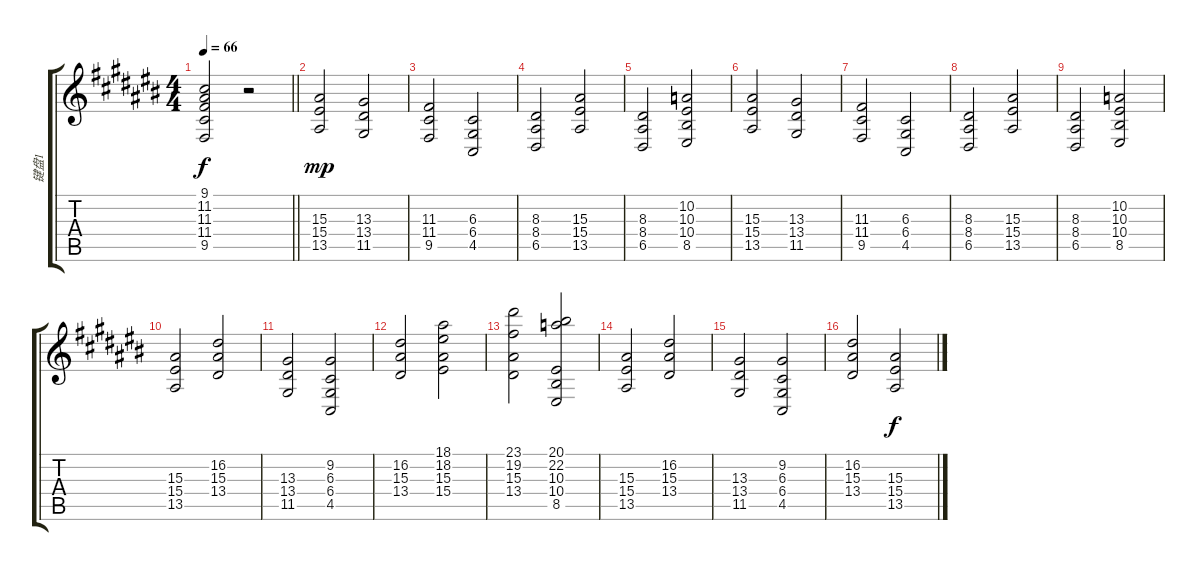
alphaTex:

\track ("键盘1" "键盘1") {instrument stringensemble2}
\staff {score tabs}
\tuning (E4 B3 G3 D3 A2 E2) {hide}
\ts (4 4)
\tempo 66
\clef g2
\barLineRight lightlight
\ks c#
(9.1 11.2 11.3 11.4 9.5).2{dy f} r.2 |
(15.3 15.4 13.5).2{dy mp} (13.3 13.4 11.5).2 |
(11.3 11.4 9.5).2 (6.3 6.4 4.5).2 |
(8.3 8.4 6.5).2 (15.3 15.4 13.5).2 |
(8.3 8.4 6.5).2 (10.2 10.3 10.4 8.5).2 |
(15.3 15.4 13.5).2 (13.3 13.4 11.5).2 |
(11.3 11.4 9.5).2 (6.3 6.4 4.5).2 |
(8.3 8.4 6.5).2 (15.3 15.4 13.5).2 |
(8.3 8.4 6.5).2 (10.2 10.3 10.4 8.5).2 |
(15.3 15.4 13.5).2 (16.2 15.3 13.4).2 |
(13.3 13.4 11.5).2 (9.2 6.3 6.4 4.5).2 |
(16.2 15.3 13.4).2 (18.1 18.2 15.3 15.4).2 |
(23.1 19.2 15.3 13.4).2 (20.1 22.2 10.3 10.4 8.5).2 |
(15.3 15.4 13.5).2 (16.2 15.3 13.4).2 |
(13.3 13.4 11.5).2 (9.2 6.3 6.4 4.5).2 |
(16.2 15.3 13.4).2 (15.3 15.4 13.5).2{dy f}
